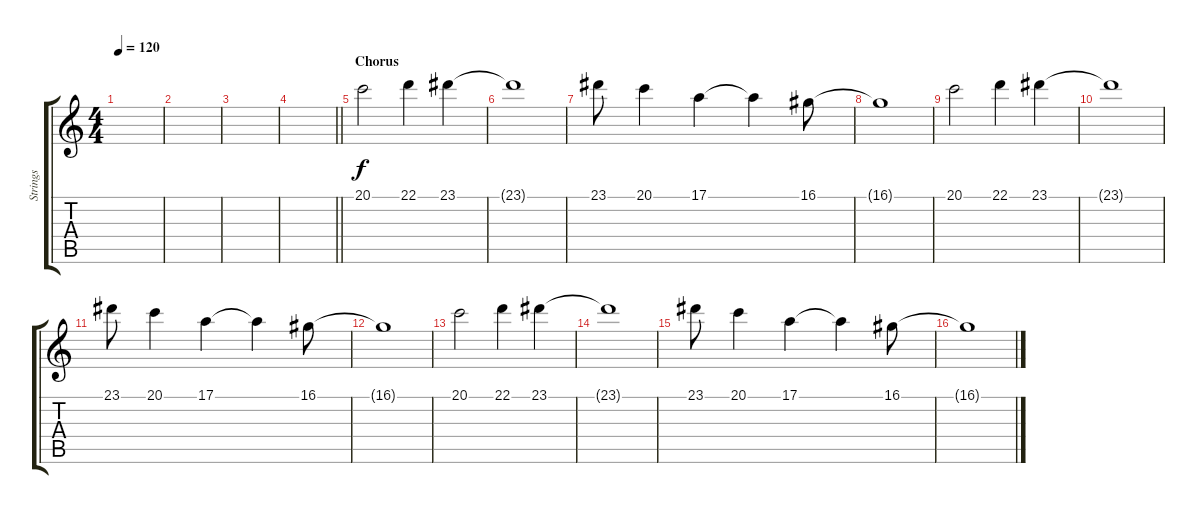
\track ("Strings" "Strings") {instrument stringensemble1}
\staff {score tabs}
\tuning (E4 B3 G3 D3 A2 E2) {hide}
\ts (4 4)
\tempo 120
\clef g2
\ks c
|
|
|
\barLineRight lightlight
|
\section ("" "Chorus")
20.1.2 22.1.4 23.1.4 |
23.1{t}.1 |
23.1.8 20.1.4 17.1.4 17.1{t}.4 16.1.8 |
16.1{t}.1 |
20.1.2 22.1.4 23.1.4 |
23.1{t}.1 |
23.1.8 20.1.4 17.1.4 17.1{t}.4 16.1.8 |
16.1{t}.1 |
20.1.2 22.1.4 23.1.4 |
23.1{t}.1 |
23.1.8 20.1.4 17.1.4 17.1{t}.4 16.1.8 |
16.1{t}.1
